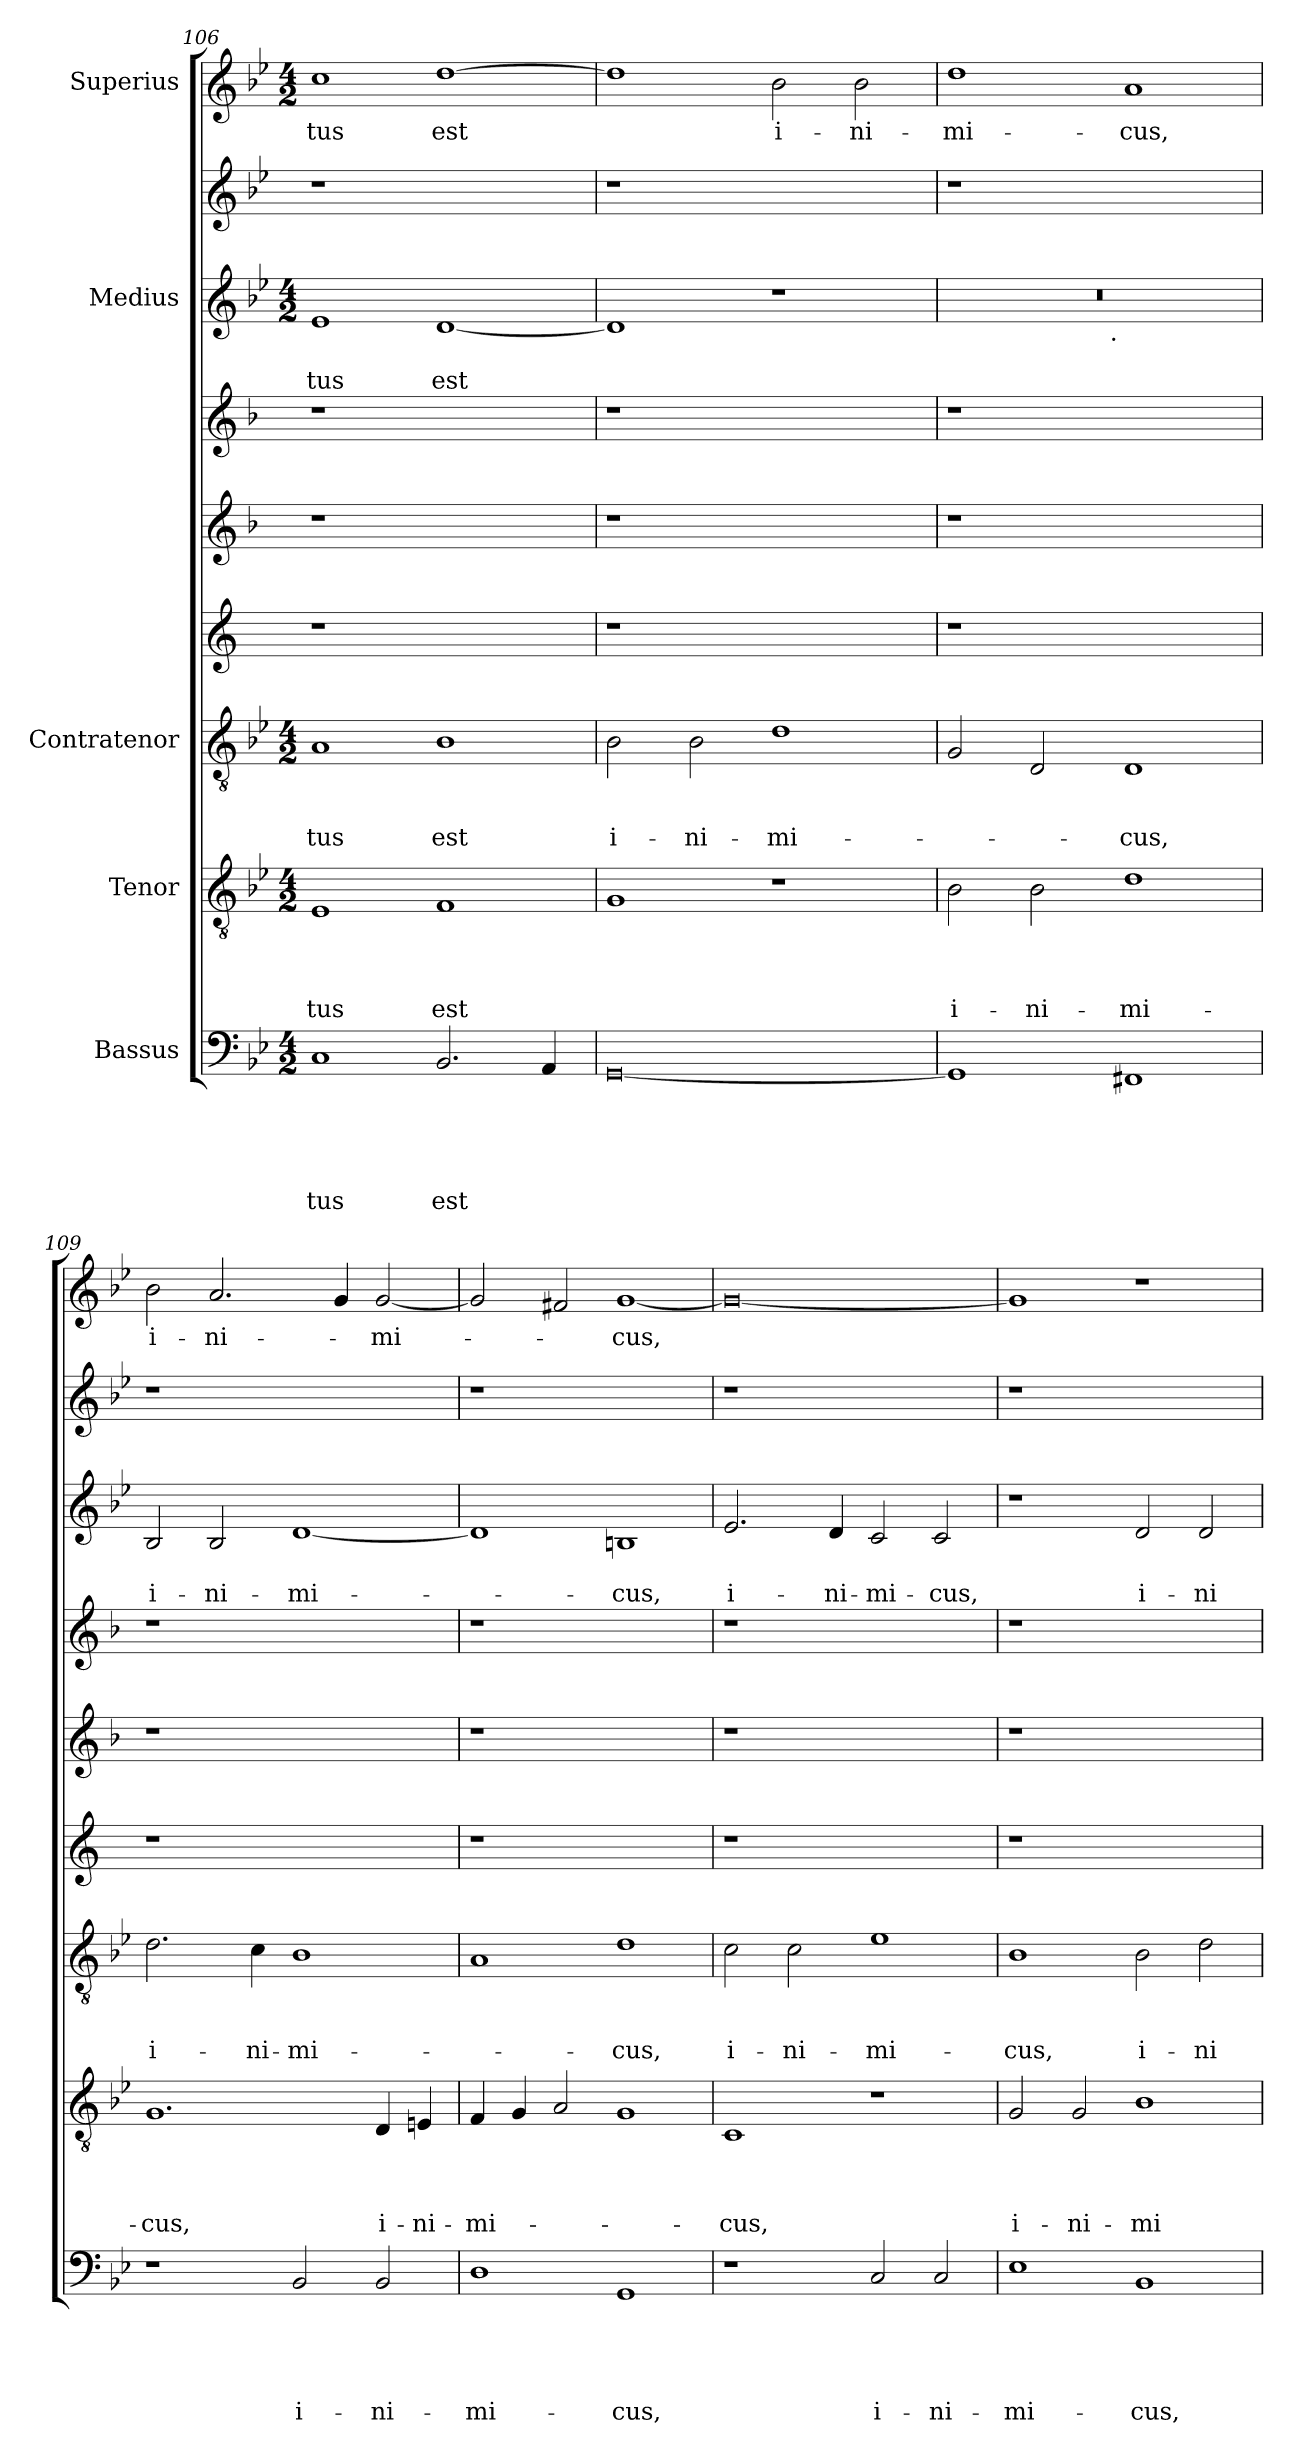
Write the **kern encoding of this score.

**kern	**text	**text	**text	**text	**text	**kern	**text	**text	**text	**text	**kern	**text	**text	**text	**kern	**kern	**kern	**kern	**text	**text	**kern	**kern	**text
*part9	*part9	*part9	*part9	*part9	*part9	*part8	*part8	*part8	*part8	*part8	*part7	*part7	*part7	*part7	*part6	*part5	*part4	*part3	*part3	*part3	*part2	*part1	*part1
*staff9	*staff9	*staff9	*staff9	*staff9	*staff9	*staff8	*staff8	*staff8	*staff8	*staff8	*staff7	*staff7	*staff7	*staff7	*staff6	*staff5	*staff4	*staff3	*staff3	*staff3	*staff2	*staff1	*staff1
*I"Bassus	*	*	*	*	*	*I"Tenor	*	*	*	*	*I"Contratenor	*	*	*	*	*	*	*I"Medius	*	*	*	*I"Superius	*
*clefF4	*	*	*	*	*	*clefGv2	*	*	*	*	*clefGv2	*	*	*	*clefG2	*clefG2	*clefG2	*clefG2	*	*	*clefG2	*clefG2	*
*	*	*	*	*	*	*	*	*	*	*	*	*	*	*	*ITrd1c2	*ITrd-3c-5	*ITrd-3c-5	*	*	*	*	*	*
*k[b-e-]	*	*	*	*	*	*k[b-e-]	*	*	*	*	*k[b-e-]	*	*	*	*k[b-e-]	*k[b-e-]	*k[b-e-]	*k[b-e-]	*	*	*k[b-e-]	*k[b-e-]	*
*B-:	*	*	*	*	*	*B-:	*	*	*	*	*B-:	*	*	*	*B-:	*B-:	*B-:	*B-:	*	*	*B-:	*B-:	*
*M4/2	*	*	*	*	*	*M4/2	*	*	*	*	*M4/2	*	*	*	*	*	*	*M4/2	*	*	*	*M4/2	*
=106	=106	=106	=106	=106	=106	=106	=106	=106	=106	=106	=106	=106	=106	=106	=106	=106	=106	=106	=106	=106	=106	=106	=106
!	!	!	!	!	!LO:LY:b	!	!	!	!	!LO:LY:b	!	!	!	!LO:LY:b	!	!	!	!	!	!LO:LY:b	!	!	!LO:LY:b
1C	.	.	.	.	-tus	1E-	.	.	.	-tus	1A	.	.	-tus	1r	1r	1r	1e-	.	-tus	1r	1cc	-tus
!	!	!	!	!	!LO:LY:b	!	!	!	!	!LO:LY:b	!	!	!	!LO:LY:b	!	!	!	!	!	!LO:LY:b	!	!	!LO:LY:b
2.BB-/	.	.	.	.	est	1F	.	.	.	est	1B-	.	.	est	1ryy	1ryy	1ryy	[<1d	.	est	1ryy	[>1dd	est
4AA/	.	.	.	.	.	.	.	.	.	.	.	.	.	.	.	.	.	.	.	.	.	.	.
=107	=107	=107	=107	=107	=107	=107	=107	=107	=107	=107	=107	=107	=107	=107	=107	=107	=107	=107	=107	=107	=107	=107	=107
!	!	!	!	!	!	!	!	!	!	!	!	!	!	!LO:LY:b	!	!	!	!	!	!	!	!	!
[<0GG	.	.	.	.	.	1G	.	.	.	.	2B-\	.	.	i-	1r	1r	1r	1d]	.	.	1r	1dd]	.
!	!	!	!	!	!	!	!	!	!	!	!	!	!	!LO:LY:b	!	!	!	!	!	!	!	!	!
.	.	.	.	.	.	.	.	.	.	.	2B-\	.	.	-ni-	.	.	.	.	.	.	.	.	.
!	!	!	!	!	!	!	!	!	!	!	!	!	!	!LO:LY:b	!	!	!	!	!	!	!	!	!LO:LY:b
.	.	.	.	.	.	1r	.	.	.	.	1d	.	.	-mi-	1ryy	1ryy	1ryy	1r	.	.	1ryy	2b-\	i-
!	!	!	!	!	!	!	!	!	!	!	!	!	!	!	!	!	!	!	!	!	!	!	!LO:LY:b
.	.	.	.	.	.	.	.	.	.	.	.	.	.	.	.	.	.	.	.	.	.	2b-\	-ni-
=108	=108	=108	=108	=108	=108	=108	=108	=108	=108	=108	=108	=108	=108	=108	=108	=108	=108	=108	=108	=108	=108	=108	=108
!	!	!	!	!	!	!	!	!	!	!LO:LY:b	!	!	!	!	!	!	!	!	!	!	!	!	!LO:LY:b
*	*	*	*	*	*	*	*	*	*	*	*	*	*	*	*	*	*	*^	*	*	*	*	*
1GG]	.	.	.	.	.	2B-\	.	.	.	i-	2G/	.	.	.	1r	1r	1r	0r	2ryy	.	.	1r	1dd	-mi-
!	!	!	!	!	!	!	!	!	!	!LO:LY:b	!	!	!	!	!	!	!	!	!	!	!	!	!	!
.	.	.	.	.	.	2B-\	.	.	.	-ni-	2D/	.	.	.	.	.	.	.	4...ryy	.	.	.	.	.
!	!	!	!	!	!	!	!	!	!	!	!	!	!	!	!	!	!	!	!LO:TX:b:t=.	!	!	!	!	!
.	.	.	.	.	.	.	.	.	.	.	.	.	.	.	.	.	.	.	1ryy	.	.	.	.	.
!	!	!	!	!	!	!	!	!	!	!LO:LY:b	!	!	!	!LO:LY:b	!	!	!	!	!	!	!	!	!	!LO:LY:b
1FF#X	.	.	.	.	.	1d	.	.	.	-mi-	1D	.	.	-cus,	1ryy	1ryy	1ryy	.	.	.	.	1ryy	1a	-cus,
.	.	.	.	.	.	.	.	.	.	.	.	.	.	.	.	.	.	.	32ryy	.	.	.	.	.
=109	=109	=109	=109	=109	=109	=109	=109	=109	=109	=109	=109	=109	=109	=109	=109	=109	=109	=109	=109	=109	=109	=109	=109	=109
!	!	!	!	!	!	!	!	!	!	!LO:LY:b	!	!	!	!LO:LY:b	!	!	!	!	!	!	!LO:LY:b	!	!	!LO:LY:b
*	*	*	*	*	*	*	*	*	*	*	*	*	*	*	*	*	*	*v	*v	*	*	*	*	*
1r	.	.	.	.	.	1.G	.	.	.	-cus,	2.d\	.	.	i-	1r	1r	1r	2B-/	.	i-	1r	2b-\	i-
!	!	!	!	!	!	!	!	!	!	!	!	!	!	!	!	!	!	!	!	!LO:LY:b	!	!	!LO:LY:b
.	.	.	.	.	.	.	.	.	.	.	.	.	.	.	.	.	.	2B-/	.	-ni-	.	2.a/	-ni-
!	!	!	!	!	!	!	!	!	!	!	!	!	!	!LO:LY:b	!	!	!	!	!	!	!	!	!
.	.	.	.	.	.	.	.	.	.	.	4c\	.	.	-ni-	.	.	.	.	.	.	.	.	.
!	!	!	!	!	!LO:LY:b	!	!	!	!	!	!	!	!	!LO:LY:b	!	!	!	!	!	!LO:LY:b	!	!	!
2BB-/	.	.	.	.	i-	.	.	.	.	.	1B-	.	.	-mi-	1ryy	1ryy	1ryy	[<1d	.	-mi-	1ryy	.	.
.	.	.	.	.	.	.	.	.	.	.	.	.	.	.	.	.	.	.	.	.	.	4g/	.
!	!	!	!	!	!LO:LY:b	!	!	!	!	!LO:LY:b	!	!	!	!	!	!	!	!	!	!	!	!	!LO:LY:b
2BB-/	.	.	.	.	-ni-	4D/	.	.	.	i-	.	.	.	.	.	.	.	.	.	.	.	[<2g/	-mi-
!	!	!	!	!	!	!	!	!	!	!LO:LY:b	!	!	!	!	!	!	!	!	!	!	!	!	!
.	.	.	.	.	.	4En/	.	.	.	-ni-	.	.	.	.	.	.	.	.	.	.	.	.	.
!!LO:LB:g=z
=110	=110	=110	=110	=110	=110	=110	=110	=110	=110	=110	=110	=110	=110	=110	=110	=110	=110	=110	=110	=110	=110	=110	=110
!	!	!	!	!	!LO:LY:b	!	!	!	!	!LO:LY:b	!	!	!	!	!	!	!	!	!	!	!	!	!
1D	.	.	.	.	-mi-	4F/	.	.	.	-mi-	1A	.	.	.	1r	1r	1r	1d]	.	.	1r	2g/]	.
.	.	.	.	.	.	4G/	.	.	.	.	.	.	.	.	.	.	.	.	.	.	.	.	.
.	.	.	.	.	.	2A/	.	.	.	.	.	.	.	.	.	.	.	.	.	.	.	2f#X/	.
!	!	!	!	!	!LO:LY:b	!	!	!	!	!	!	!	!	!LO:LY:b	!	!	!	!	!	!LO:LY:b	!	!	!LO:LY:b
1GG	.	.	.	.	-cus,	1G	.	.	.	.	1d	.	.	-cus,	1ryy	1ryy	1ryy	1Bn	.	-cus,	1ryy	[<1g	-cus,
=111	=111	=111	=111	=111	=111	=111	=111	=111	=111	=111	=111	=111	=111	=111	=111	=111	=111	=111	=111	=111	=111	=111	=111
!	!	!	!	!	!	!	!	!	!	!LO:LY:b	!	!	!	!LO:LY:b	!	!	!	!	!	!LO:LY:b	!	!	!
1r	.	.	.	.	.	1C	.	.	.	-cus,	2c\	.	.	i-	1r	1r	1r	2.e-/	.	i-	1r	0g_	.
!	!	!	!	!	!	!	!	!	!	!	!	!	!	!LO:LY:b	!	!	!	!	!	!	!	!	!
.	.	.	.	.	.	.	.	.	.	.	2c\	.	.	-ni-	.	.	.	.	.	.	.	.	.
!	!	!	!	!	!	!	!	!	!	!	!	!	!	!	!	!	!	!	!	!LO:LY:b	!	!	!
.	.	.	.	.	.	.	.	.	.	.	.	.	.	.	.	.	.	4d/	.	-ni-	.	.	.
!	!	!	!	!	!LO:LY:b	!	!	!	!	!	!	!	!	!LO:LY:b	!	!	!	!	!	!LO:LY:b	!	!	!
2C/	.	.	.	.	i-	1r	.	.	.	.	1e-	.	.	-mi-	1ryy	1ryy	1ryy	2c/	.	-mi-	1ryy	.	.
!	!	!	!	!	!LO:LY:b	!	!	!	!	!	!	!	!	!	!	!	!	!	!	!LO:LY:b	!	!	!
2C/	.	.	.	.	-ni-	.	.	.	.	.	.	.	.	.	.	.	.	2c/	.	-cus,	.	.	.
=112	=112	=112	=112	=112	=112	=112	=112	=112	=112	=112	=112	=112	=112	=112	=112	=112	=112	=112	=112	=112	=112	=112	=112
!	!	!	!	!	!LO:LY:b	!	!	!	!	!LO:LY:b	!	!	!	!LO:LY:b	!	!	!	!	!	!	!	!	!
1E-	.	.	.	.	-mi-	2G/	.	.	.	i-	1B-	.	.	-cus,	1r	1r	1r	1r	.	.	1r	1g]	.
!	!	!	!	!	!	!	!	!	!	!LO:LY:b	!	!	!	!	!	!	!	!	!	!	!	!	!
.	.	.	.	.	.	2G/	.	.	.	-ni-	.	.	.	.	.	.	.	.	.	.	.	.	.
!	!	!	!	!	!LO:LY:b	!	!	!	!	!LO:LY:b	!	!	!	!LO:LY:b	!	!	!	!	!	!LO:LY:b	!	!	!
1BB-	.	.	.	.	-cus,	1B-	.	.	.	-mi-	2B-\	.	.	i-	1ryy	1ryy	1ryy	2d/	.	i-	1ryy	1r	.
!	!	!	!	!	!	!	!	!	!	!	!	!	!	!LO:LY:b	!	!	!	!	!	!LO:LY:b	!	!	!
.	.	.	.	.	.	.	.	.	.	.	2d\	.	.	-ni-	.	.	.	2d/	.	-ni-	.	.	.
=	=	=	=	=	=	=	=	=	=	=	=	=	=	=	=	=	=	=	=	=	=	=	=
*-	*-	*-	*-	*-	*-	*-	*-	*-	*-	*-	*-	*-	*-	*-	*-	*-	*-	*-	*-	*-	*-	*-	*-
